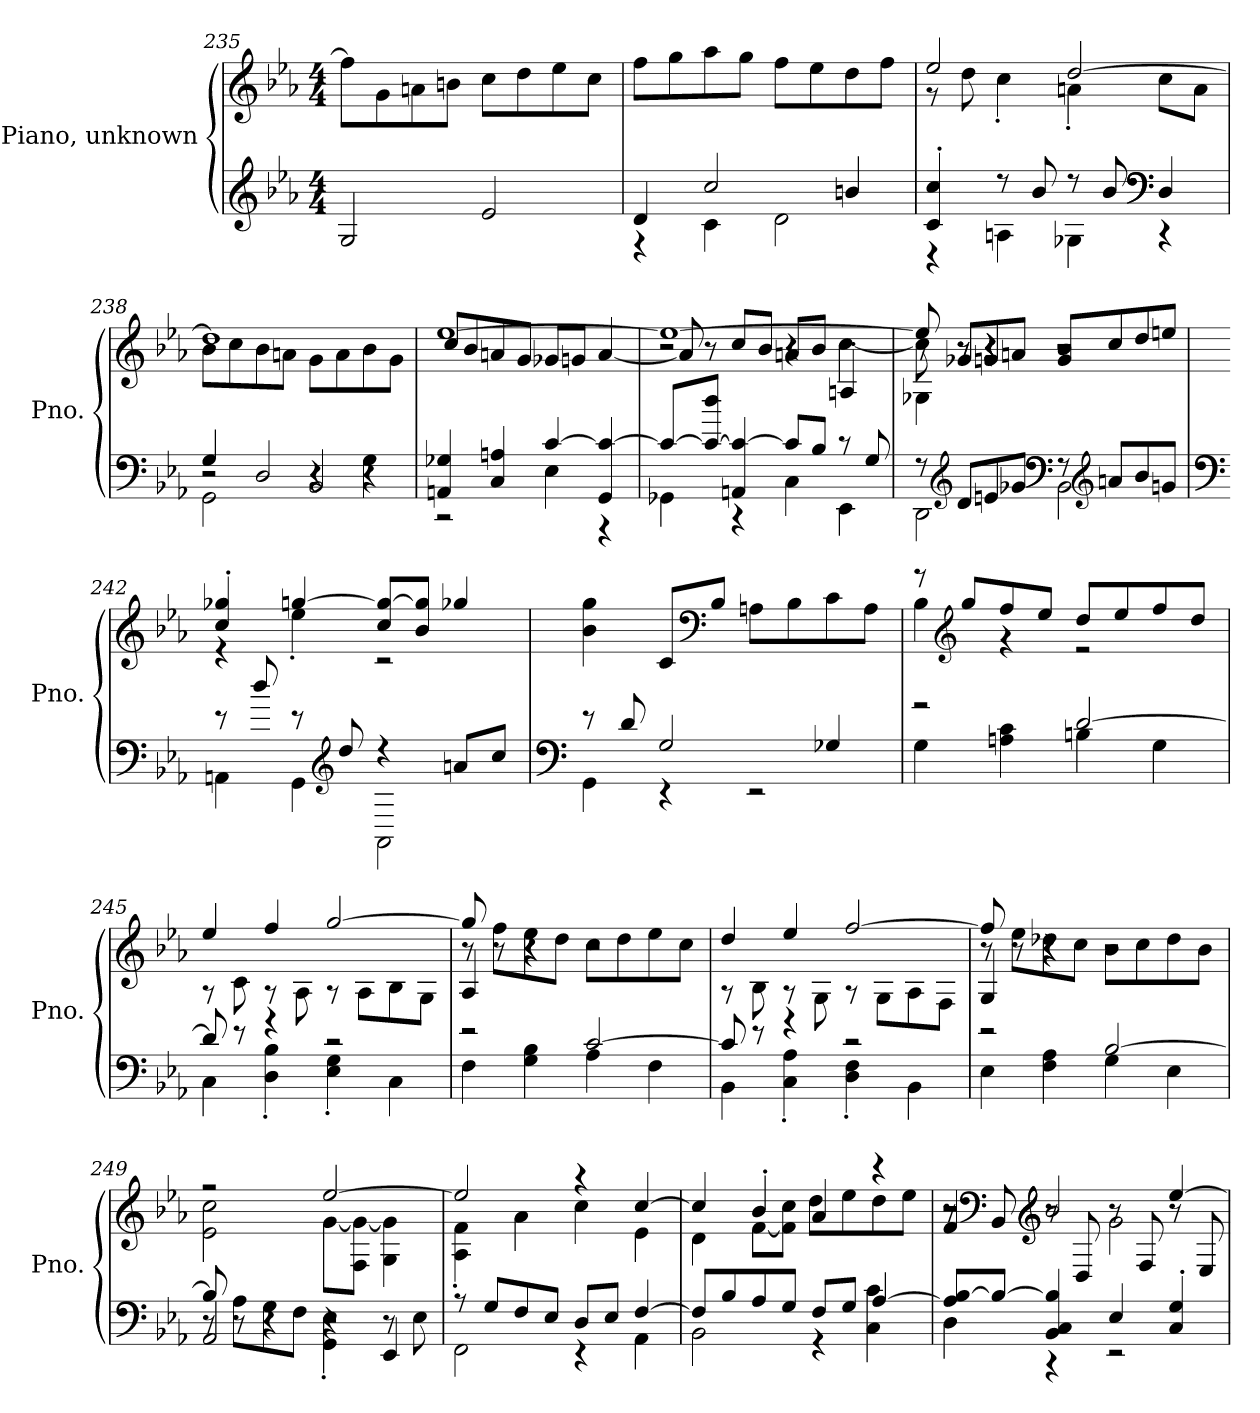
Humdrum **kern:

**kern	**kern
*part1	*part1
*staff2	*staff1
*I"Piano, unknown	*
*I'Pno.	*
*clefG2	*clefG2
*k[b-e-a-]	*k[b-e-a-]
*M4/4	*M4/4
=235	=235
2G/	8ff\L]
.	8g\
.	8an\
.	8bn\J
2e-/	8cc\L
.	8dd\
.	8ee-\
.	8cc\J
=236	=236
*^	*
4d/	4r	8ff\L
.	.	8gg\
2cc/	4c\	8aa-\
.	.	8gg\J
.	2d\	8ff\L
.	.	8ee-\
4bn/	.	8dd\
.	.	8ff\J
!!LO:LB:g=z
=237	=237	=237
*	*	*^
4c/' 4cc/'	4r	2ee-/	8r
.	.	.	8dd\
8r	4An\	.	4cc'\
8b-/	.	.	.
8r	4G-X\	[2dd/	4an'\
8b-/	.	.	.
*clefF4	*	*	*
4D/	4r	.	8cc\L
.	.	.	8a\J
=238	=238	=238	=238
*	*^	*	*
4G/	2GG\	2r	1dd]	8b-\L
.	.	.	.	8cc\
2D/	.	.	.	8b-\
.	.	.	.	8an\J
.	4r	2BB-/	.	8g\L
.	.	.	.	8a\
4r	4G\	.	.	8b-\
.	.	.	.	8g\J
*	*v	*v	*	*
=239	=239	=239	=239
4AAn/ 4G-X/	2r	[1ee-	8cc/L
.	.	.	8b-/
4C/ 4An/	.	.	8an/
.	.	.	8g/J
[4c/	4E-\	.	8g-X/L
.	.	.	8gn/J
4GG/ 4c/_	4r	.	[4a/
=240	=240	=240	=240
*	*	*	*^
8c/L_	4GG-X\	1ee-_	2r	8a/]
8c/_ 8dd/J	.	.	.	8r
4AAn/ 4c/_	4r	.	.	8cc/L
.	.	.	.	8b-/J
8c/L]	4C\	.	4r	8an/L
8B-/J	.	.	.	8b-/J
8r	4EE-\	.	[4cc\	4An'/
8G/	.	.	.	.
!!LO:PB:g=z
=241	=241	=241	=241	=241
*	*	*	*	*^
8r	2DD\	8ee-/]	8cc\]	8r	4G-X\
*clefG2	*	*	*	*	*
8d/L	.	8r	8r	8g-X/L	.
8en/	.	4r	4r	8gn/	4r
8g-X/J	.	.	.	8an/J	.
*clefF4	*	*	*	*	*
8r	2BB-\	2r	2r	8g/ 8b-/L	2r
*clefG2	*	*	*	*	*
8an/L	.	.	.	8cc/	.
8b-/	.	.	.	8dd/	.
8gn/J	.	.	.	8een/J	.
*	*	*v	*v	*v	*v
=242	=242	=242
*clefF4	*	*
*	*	*^
8r	4AAn\	4cc/' 4gg-X/'	4r
8dd/	.	.	.
8r	4GG\	[4ggn/	4ee-'\
*clefG2	*	*	*
8dd/	.	.	.
4r	2AA\	8cc/ 8gg/_L	2r
.	.	8b-/ 8gg/]J	.
8an/L	.	4gg-X/	.
8cc/J	.	.	.
*	*	*v	*v
=243	=243	=243
*clefF4	*	*
8r	4GG\	4b-\ 4gg\
8d/	.	.
2G/	4r	8c/L
*	*	*clefF4
.	.	8B-/J
.	2r	8An\L
.	.	8B-\
4G-X/	.	8c\
.	.	8A\J
!!LO:LB:g=z
=244	=244	=244
*	*	*^
2r	4G\	8r	4B-\
*	*	*clefG2	*
.	.	8gg/L	.
.	4An\ 4c\	8ff/	4r
.	.	8ee-/J	.
[2d/	4Bn\	8dd/L	2r
.	.	8ee-/	.
.	4G\	8ff/	.
.	.	8dd/J	.
=245	=245	=245	=245
8d/]	4C\	4ee-/	8r
8r	.	.	8c\
4r	4D\' 4B-\'	4ff/	8r
.	.	.	8A-\
2r	4E-\' 4G\'	[2gg/	8r
.	.	.	8A-\L
.	4C\	.	8B-\
.	.	.	8G\J
=246	=246	=246	=246
*	*	*	*^
2r	4F\	8gg/]	8r	4A-/
.	.	8r	8ff\L	.
.	4G\ 4B-\	4r	8ee-\	4r
.	.	.	8dd\J	.
[2c/	4A-\	2r	8cc\L	2r
.	.	.	8dd\	.
.	4F\	.	8ee-\	.
.	.	.	8cc\J	.
*	*	*	*v	*v
=247	=247	=247	=247
8c/]	4BB-\	4dd/	8r
8r	.	.	8B-\
4r	4C\' 4A-\'	4ee-/	8r
.	.	.	8G\
2r	4D\' 4F\'	[2ff/	8r
.	.	.	8G\L
.	4BB-\	.	8A-\
.	.	.	8F\J
!!LO:LB:g=z
=248	=248	=248	=248
*	*	*	*^
2r	4E-\	8ff/]	8r	4G/
.	.	8r	8ee-\L	.
.	4F\ 4A-\	4r	8dd-X\	4r
.	.	.	8cc\J	.
[2B-/	4G\	2r	8b-\L	2r
.	.	.	8cc\	.
.	4E-\	.	8dd-\	.
.	.	.	8b-\J	.
*	*	*	*v	*v
=249	=249	=249	=249
*	*^	*	*
8B-/]	8r	2AA-/	2r	2e-\ 2cc\
8r	8A-\L	.	.	.
4r	8G\	.	.	.
.	8F\J	.	.	.
2r	4GG\' 4E-\'	4r	[2ee-/	[8g\L
.	.	.	.	8F\ 8g\_J
.	8r	4EE-/	.	4G\ 4g\]
.	8E-\	.	.	.
*	*v	*v	*	*
=250	=250	=250	=250
8r	2FF\	2ee-/]	4A-\' 4f\'
8G/L	.	.	.
8F/	.	.	4a-\
8E-/J	.	.	.
8D/L	4r	4r	4cc\
8E-/J	.	.	.
[4F/	4AA-\	[4cc/	4e-\
=251	=251	=251	=251
8F/L]	2BB-\	4cc/]	4d\
8B-/	.	.	.
8A-/	.	4b-'/	[8f\L
8G/J	.	.	8f\] 8cc\J
8F/L	4r	4a-/	8dd\L
8G/J	.	.	8ee-\
[4A-/	4C\ 4c\	4r	8dd\
.	.	.	8ee-\J
!!LO:LB:g=z
=252	=252	=252	=252
*	*	*	*^
8A-/] [8B-/L	4D\	4f/	2r	8r
*	*	*clefF4	*	*
8B-/J_	.	.	.	8BB-/
*	*	*clefG2	*	*
4BB-/ 4C/ 4B-/]	4r	2b-/	.	8r
.	.	.	.	8D/
4E-/	2r	.	2g\	8r
.	.	.	.	8F/
4C/' 4G/'	.	[4ee-/	.	8r
.	.	.	.	8E-/
*v	*v	*	*	*
*	*v	*v	*v
=	=
*-	*-
